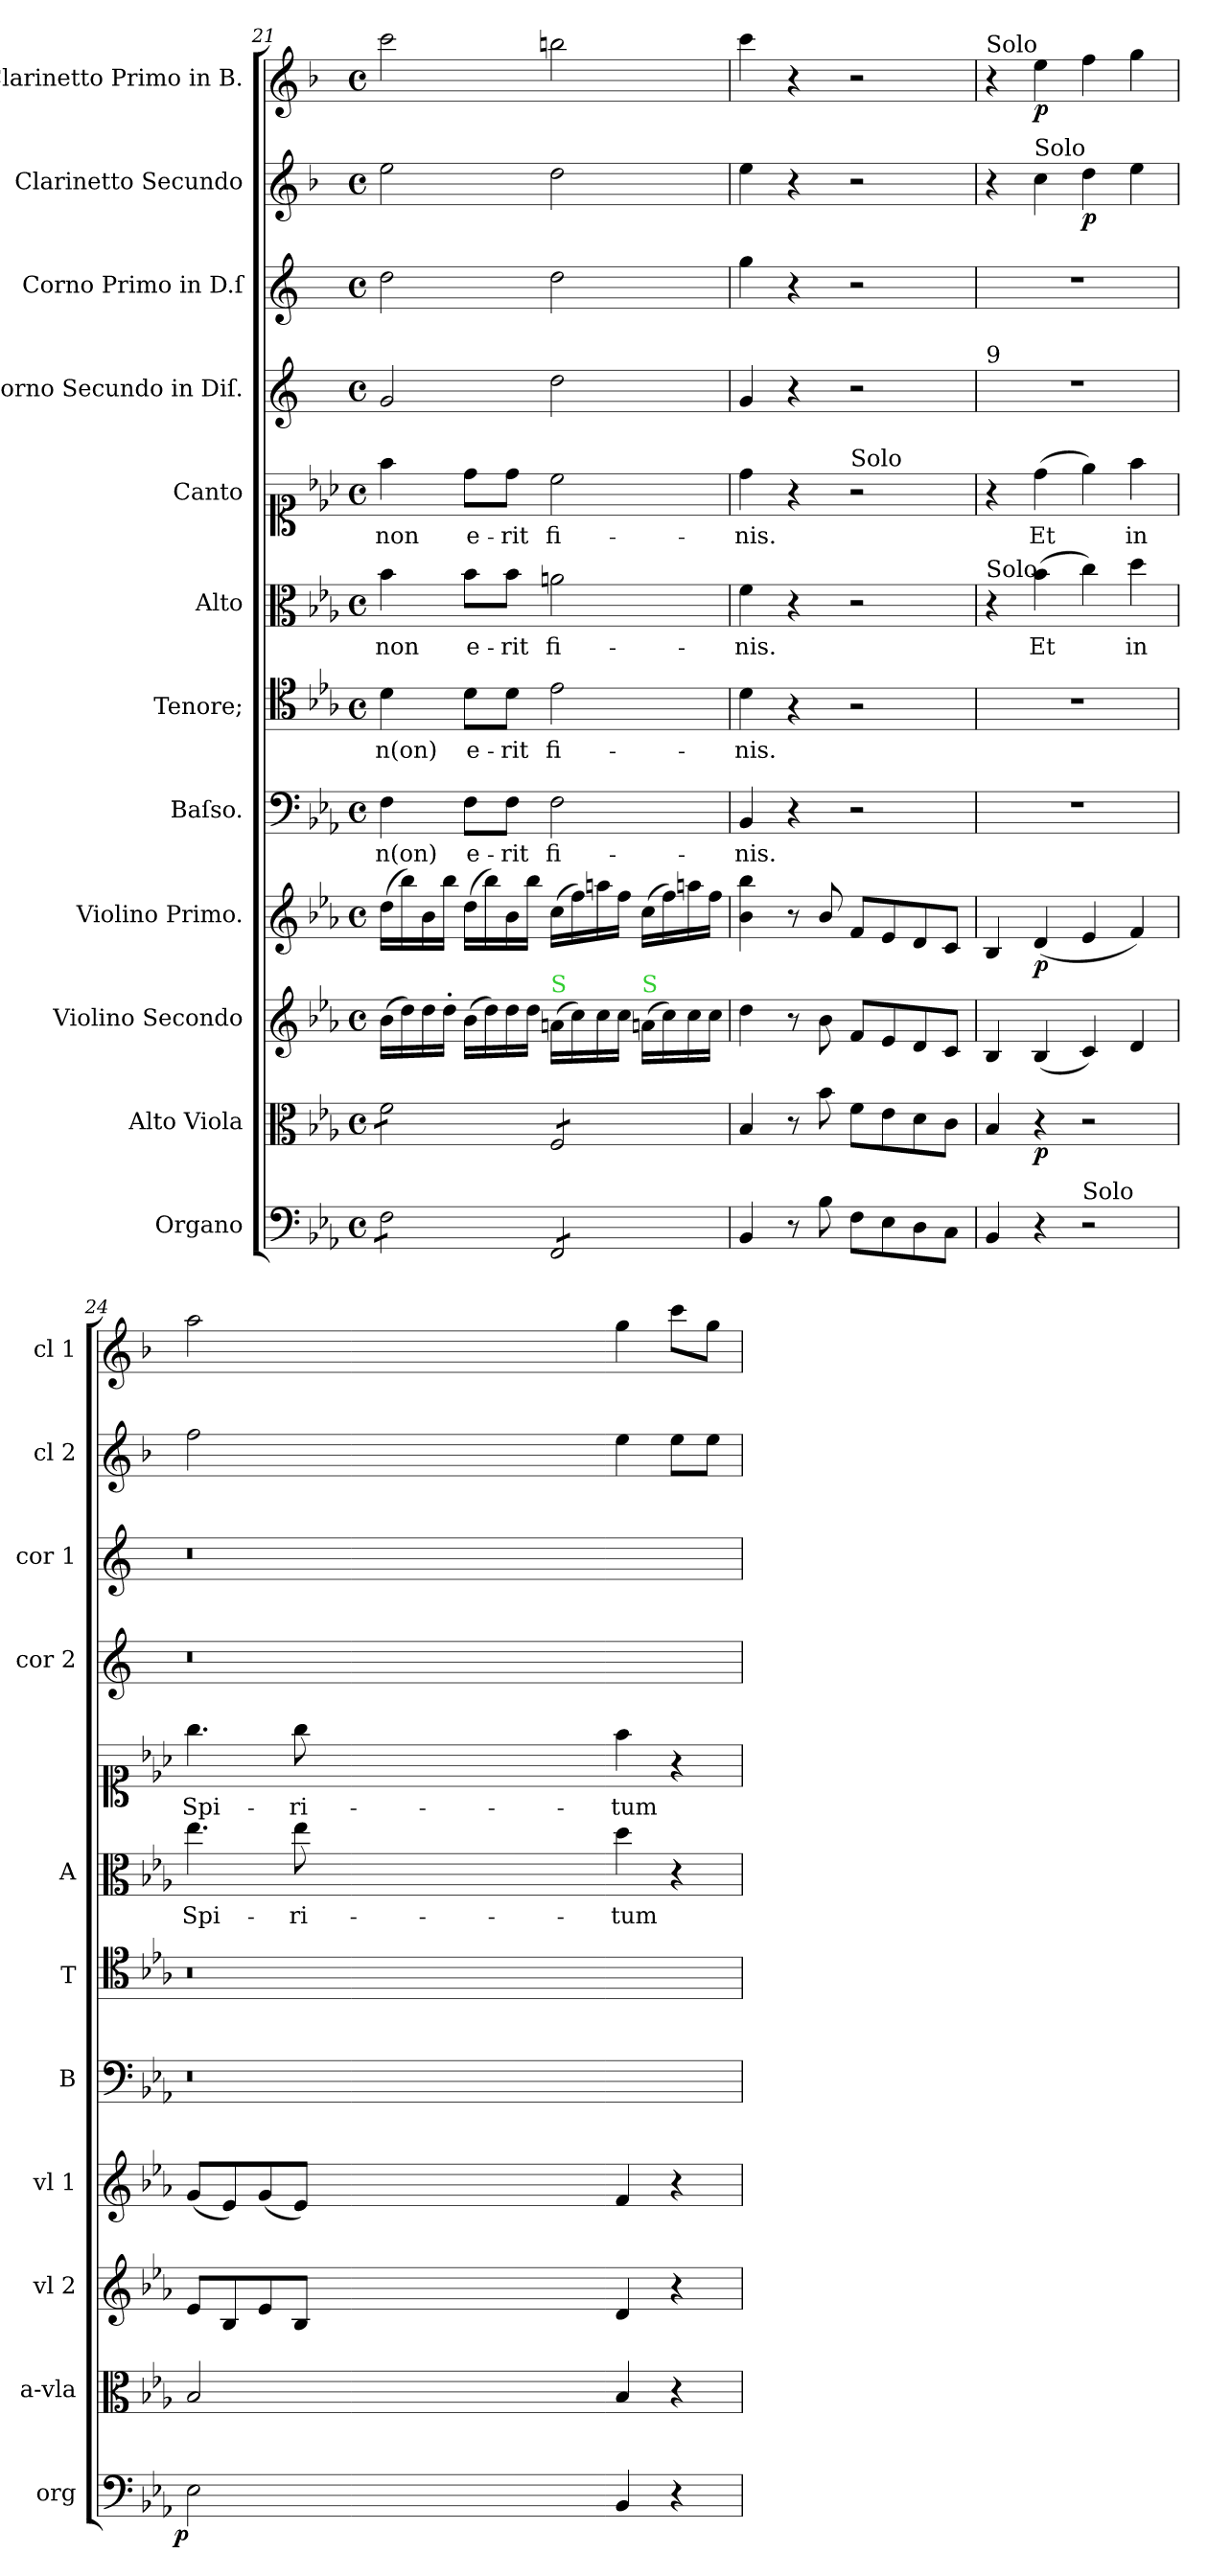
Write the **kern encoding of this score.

**kern	**dynam	**kern	**dynam	**kern	**kern	**dynam	**kern	**text	**kern	**text	**kern	**text	**kern	**text	**kern	**kern	**kern	**dynam	**kern	**dynam
*part12	*part12	*part11	*part11	*part10	*part9	*part9	*part8	*part8	*part7	*part7	*part6	*part6	*part5	*part5	*part4	*part3	*part2	*part2	*part1	*part1
*staff12	*staff12	*staff11	*staff11	*staff10	*staff9	*staff9	*staff8	*staff8	*staff7	*staff7	*staff6	*staff6	*staff5	*staff5	*staff4	*staff3	*staff2	*staff2	*staff1	*staff1
*I"Organo	*	*I"Alto Viola	*	*I"Violino Secondo	*I"Violino Primo.	*	*I"Baſso.	*	*I"Tenore;	*	*I"Alto	*	*I"Canto	*	*I"Corno Secundo in Diſ.	*I"Corno Primo in D.ſ	*I"Clarinetto Secundo	*	*I"Clarinetto Primo in B.	*
*I'org	*	*I'a-vla	*	*I'vl 2	*I'vl 1	*	*I'B	*	*I'T	*	*I'A	*	*	*	*I'cor 2	*I'cor 1	*I'cl 2	*	*I'cl 1	*
*clefF4	*	*clefC3	*	*clefG2	*clefG2	*	*clefF4	*	*clefC4	*	*clefC3	*	*clefC1	*	*clefG2	*clefG2	*clefG2	*	*clefG2	*
*	*	*	*	*	*	*	*	*	*	*	*	*	*	*	*ITrd5c9	*ITrd5c9	*ITrd1c2	*	*ITrd1c2	*
*k[b-e-a-]	*	*k[b-e-a-]	*	*k[b-e-a-]	*k[b-e-a-]	*	*k[b-e-a-]	*	*k[b-e-a-]	*	*k[b-e-a-]	*	*k[b-e-a-]	*	*k[b-e-a-]	*k[b-e-a-]	*k[b-e-a-]	*	*k[b-e-a-]	*
*E-:	*	*E-:	*	*E-:	*E-:	*	*E-:	*	*E-:	*	*E-:	*	*E-:	*	*E-:	*E-:	*E-:	*	*E-:	*
*M4/4	*	*M4/4	*	*M4/4	*M4/4	*	*M4/4	*	*M4/4	*	*M4/4	*	*M4/4	*	*M4/4	*M4/4	*M4/4	*	*M4/4	*
*met(c)	*	*met(c)	*	*met(c)	*met(c)	*	*met(c)	*	*met(c)	*	*met(c)	*	*met(c)	*	*met(c)	*met(c)	*met(c)	*	*met(c)	*
=21	=21	=21	=21	=21	=21	=21	=21	=21	=21	=21	=21	=21	=21	=21	=21	=21	=21	=21	=21	=21
*tremolo	*	*	*	*	*	*	*	*	*	*	*	*	*	*	*	*	*	*	*	*
*	*	*tremolo	*	*	*	*	*	*	*	*	*	*	*	*	*	*	*	*	*	*
8F\L	.	8f\L	.	(16b-\LL	(16dd\LL	.	4F\	n(on)	4d\	n(on)	4b-\	non	4ff\	non	2B-/	2f\	2dd\	.	2bb-\	.
.	.	.	.	16dd\)	16bb-\)	.	.	.	.	.	.	.	.	.	.	.	.	.	.	.
8F\	.	8f\	.	16dd\	16b-\	.	.	.	.	.	.	.	.	.	.	.	.	.	.	.
.	.	.	.	16dd'\JJ	16bb-\JJ	.	.	.	.	.	.	.	.	.	.	.	.	.	.	.
8F\	.	8f\	.	(16b-\LL	(16dd\LL	.	8F\L	e-	8d\L	e-	8b-\L	e-	8dd\L	e-	.	.	.	.	.	.
.	.	.	.	16dd\)	16bb-\)	.	.	.	.	.	.	.	.	.	.	.	.	.	.	.
8F\J	.	8f\J	.	16dd\	16b-\	.	8F\J	-rit	8d\J	-rit	8b-\J	-rit	8dd\J	-rit	.	.	.	.	.	.
.	.	.	.	16dd\JJ	16bb-\JJ	.	.	.	.	.	.	.	.	.	.	.	.	.	.	.
!	!	!	!	!LO:TX:a:color=limegreen:t=S	!	!	!	!	!	!	!	!	!	!	!	!	!	!	!	!
8FF/L	.	8F/L	.	(16an\LL	(16cc\LL	.	2F\	fi-	2e-\	fi-	2an\	fi-	2cc\	fi-	2f\	2f\	2cc\	.	2aan\	.
.	.	.	.	16cc\)	16ff\)	.	.	.	.	.	.	.	.	.	.	.	.	.	.	.
8FF/	.	8F/	.	16cc\	16aan\	.	.	.	.	.	.	.	.	.	.	.	.	.	.	.
.	.	.	.	16cc\JJ	16ff\JJ	.	.	.	.	.	.	.	.	.	.	.	.	.	.	.
!	!	!	!	!LO:TX:a:color=limegreen:t=S	!	!	!	!	!	!	!	!	!	!	!	!	!	!	!	!
8FF/	.	8F/	.	(16an\LL	(16cc\LL	.	.	.	.	.	.	.	.	.	.	.	.	.	.	.
.	.	.	.	16cc\)	16ff\)	.	.	.	.	.	.	.	.	.	.	.	.	.	.	.
8FF/J	.	8F/J	.	16cc\	16aan\	.	.	.	.	.	.	.	.	.	.	.	.	.	.	.
*	*	*Xtremolo	*	*	*	*	*	*	*	*	*	*	*	*	*	*	*	*	*	*
*Xtremolo	*	*	*	*	*	*	*	*	*	*	*	*	*	*	*	*	*	*	*	*
.	.	.	.	16cc\JJ	16ff\JJ	.	.	.	.	.	.	.	.	.	.	.	.	.	.	.
=22	=22	=22	=22	=22	=22	=22	=22	=22	=22	=22	=22	=22	=22	=22	=22	=22	=22	=22	=22	=22
4BB-/	.	4B-/	.	4dd\	4b-\ 4bb-\	.	4BB-/	-nis.	4d\	-nis.	4f\	-nis.	4dd\	-nis.	4B-/	4b-\	4dd\	.	4bb-\	.
8r	.	8r	.	8r	8r	.	4r	.	4r	.	4r	.	4r	.	4r	4r	4r	.	4r	.
8B-\	.	8b-\	.	8b-\	8b-/	.	.	.	.	.	.	.	.	.	.	.	.	.	.	.
!	!	!	!	!	!	!	!	!	!	!	!	!	!LO:TX:a:t=Solo	!	!	!	!	!	!	!
8F\L	.	8f\L	.	8f/L	8f/L	.	2r	.	2r	.	2r	.	2r	.	2r	2r	2r	.	2r	.
8E-\	.	8e-\	.	8e-/	8e-/	.	.	.	.	.	.	.	.	.	.	.	.	.	.	.
8D\	.	8d\	.	8d/	8d/	.	.	.	.	.	.	.	.	.	.	.	.	.	.	.
8C\J	.	8c\J	.	8c/J	8c/J	.	.	.	.	.	.	.	.	.	.	.	.	.	.	.
=23	=23	=23	=23	=23	=23	=23	=23	=23	=23	=23	=23	=23	=23	=23	=23	=23	=23	=23	=23	=23
!	!	!	!	!	!	!	!	!	!	!	!	!	!	!	!	!	!	!	!LO:TX:a:t=Solo	!
!	!	!	!	!	!	!	!	!	!	!	!	!	!	!	!LO:TX:a:t=9	!	!	!	!	!
!	!	!	!	!	!	!	!	!	!	!	!LO:TX:a:t=Solo	!	!	!	!	!	!	!	!	!
4BB-/	.	4B-/	.	4B-/	4B-/	.	1r	.	1r	.	4r	.	4r	.	1r	1r	4r	.	4r	.
!	!	!	!	!	!	!	!	!	!	!	!	!	!	!	!	!	!LO:TX:a:t=Solo	!	!	!
!	!	!	!LO:DY:b	!	!	!LO:DY:b	!	!	!	!	!	!	!	!	!	!	!	!	!	!
4r	.	4r	p	(4B-/	(4d/	p	.	.	.	.	(4b-\	Et	(4dd\	Et	.	.	4b-\	.	4dd\	p
!LO:TX:a:t=Solo	!	!	!	!	!	!	!	!	!	!	!	!	!	!	!	!	!	!	!	!
2r	.	2r	.	4c/)	4e-/	.	.	.	.	.	4cc\)	.	4ee-\)	.	.	.	4cc\	p	4ee-\	.
.	.	.	.	4d/	4f/)	.	.	.	.	.	4dd\	in	4ff\	in	.	.	4dd\	.	4ff\	.
=24	=24	=24	=24	=24	=24	=24	=24	=24	=24	=24	=24	=24	=24	=24	=24	=24	=24	=24	=24	=24
!	!LO:DY:b:rj	!	!	!	!	!	!	!	!	!	!	!	!	!	!	!	!	!	!	!
2E-\	p.	2B-/	.	8e-/L	(8g/L	.	0.r	.	0.r	.	4.ee-\	Spi-	4.gg\	Spi-	0.r	0.r	2ee-\	.	2gg\	.
.	.	.	.	8B-/	8e-/)	.	.	.	.	.	.	.	.	.	.	.	.	.	.	.
.	.	.	.	8e-/	(8g/	.	.	.	.	.	.	.	.	.	.	.	.	.	.	.
.	.	.	.	8B-/J	8e-/J)	.	.	.	.	.	8ee-\	-ri-	8gg\	-ri-	.	.	.	.	.	.
0ryy	.	0ryy	.	0ryy	0ryy	.	.	.	.	.	0ryy	.	0ryy	.	.	.	0ryy	.	0ryy	.
2ryy	.	2ryy	.	2ryy	2ryy	.	.	.	.	.	2ryy	.	2ryy	.	.	.	2ryy	.	2ryy	.
=-	=-	=-	=-	=-	=-	=-	=-	=-	=-	=-	=-	=-	=-	=-	=-	=-	=-	=-	=-	=-
4BB-/	.	4B-/	.	4d/	4f/	.	2ryy	.	2ryy	.	4dd\	-tum	4ff\	-tum	2ryy	2ryy	4dd\	.	4ff\	.
4r	.	4r	.	4r	4r	.	.	.	.	.	4r	.	4r	.	.	.	8dd\L	.	8bb-\L	.
.	.	.	.	.	.	.	.	.	.	.	.	.	.	.	.	.	8dd\J	.	8ff\J	.
=	=	=	=	=	=	=	=	=	=	=	=	=	=	=	=	=	=	=	=	=
*-	*-	*-	*-	*-	*-	*-	*-	*-	*-	*-	*-	*-	*-	*-	*-	*-	*-	*-	*-	*-
